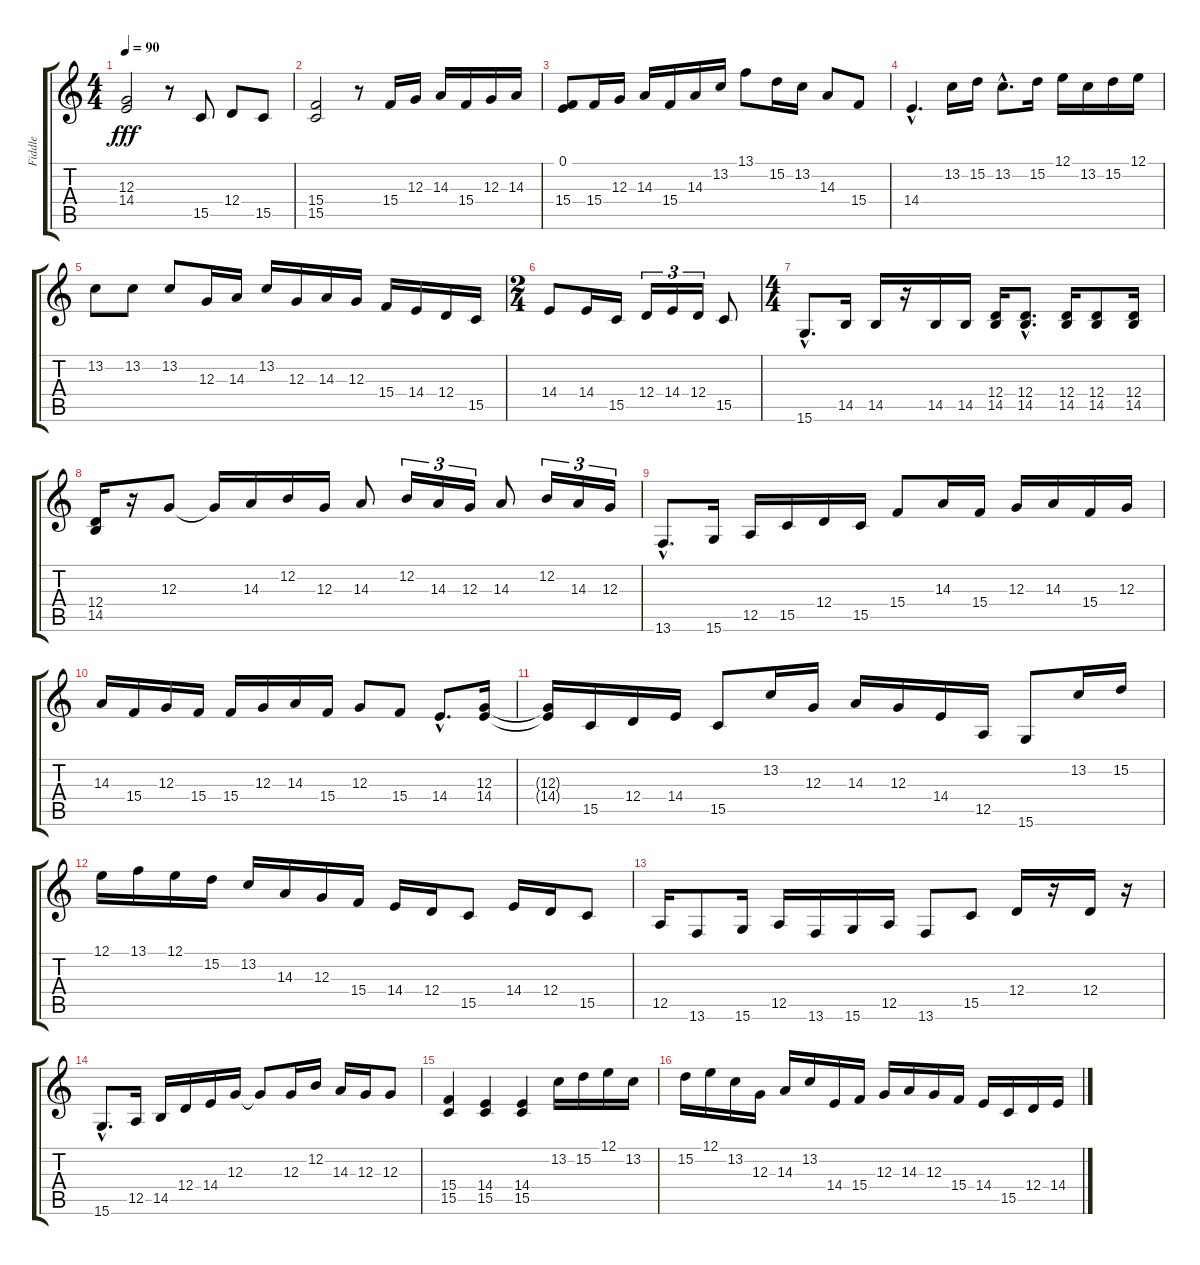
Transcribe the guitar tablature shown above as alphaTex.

\track ("Fiddle" "Fiddle") {instrument violin}
\staff {score tabs}
\tuning (E4 B3 G3 D3 A2 E2) {hide}
\ts (4 4)
\tempo 90
\clef g2
\ks c
(12.3 14.4).2{dy fff} r.8 15.5.8 12.4.8 15.5.8 |
(15.4 15.5).2 r.8 15.4.16 12.3.16 14.3.16 15.4.16 12.3.16 14.3.16 |
(0.1 15.4).8 15.4.16 12.3.16 14.3.16 15.4.16 14.3.16 13.2.16 13.1.8 15.2.16 13.2.16 14.3.8 15.4.8 |
14.4{hac}.4{d} 13.2.16 15.2.16 13.2{hac}.8{d} 15.2.16 12.1.16 13.2.16 15.2.16 12.1.16 |
13.2.8 13.2.8 13.2.8 12.3.16 14.3.16 13.2.16 12.3.16 14.3.16 12.3.16 15.4.16 14.4.16 12.4.16 15.5.16 |
\ts (2 4)
14.4.8 14.4.16 15.5.16 12.4.16{tu (3 2)} 14.4.16{tu (3 2)} 12.4.16{tu (3 2)} 15.5.8 |
\ts (4 4)
15.6{hac}.8{d} 14.5.16 14.5.16 r.16 14.5.16 14.5.16 (12.4 14.5).16 (12.4{hac} 14.5{hac}).8{d} (12.4 14.5).16 (12.4 14.5).8 (12.4 14.5).16 |
(12.4 14.5).16 r.16 12.3.8 12.3{t}.16 14.3.16 12.2.16 12.3.16 14.3.8 12.2.16{tu (3 2)} 14.3.16{tu (3 2)} 12.3.16{tu (3 2)} 14.3.8 12.2.16{tu (3 2)} 14.3.16{tu (3 2)} 12.3.16{tu (3 2)} |
13.6{hac}.8{d} 15.6.16 12.5.16 15.5.16 12.4.16 15.5.16 15.4.8 14.3.16 15.4.16 12.3.16 14.3.16 15.4.16 12.3.16 |
14.3.16 15.4.16 12.3.16 15.4.16 15.4.16 12.3.16 14.3.16 15.4.16 12.3.8 15.4.8 14.4{hac}.8{d} (12.3 14.4).16 |
(12.3{t} 14.4{t}).16 15.5.16 12.4.16 14.4.16 15.5.8 13.2.16 12.3.16 14.3.16 12.3.16 14.4.16 12.5.16 15.6.8 13.2.16 15.2.16 |
12.1.16 13.1.16 12.1.16 15.2.16 13.2.16 14.3.16 12.3.16 15.4.16 14.4.16 12.4.16 15.5.8 14.4.16 12.4.16 15.5.8 |
12.5.16 13.6.8 15.6.16 12.5.16 13.6.16 15.6.16 12.5.16 13.6.8 15.5.8 12.4.16 r.16 12.4.16 r.16 |
15.6{hac}.8{d} 12.5.16 14.5.16 12.4.16 14.4.16 12.3.16 12.3{t}.8 12.3.16 12.2.16 14.3.16 12.3.16 12.3.8 |
(15.4 15.5).4 (14.4 15.5).4 (14.4 15.5).4 13.2.16 15.2.16 12.1.16 13.2.16 |
15.2.16 12.1.16 13.2.16 12.3.16 14.3.16 13.2.16 14.4.16 15.4.16 12.3.16 14.3.16 12.3.16 15.4.16 14.4.16 15.5.16 12.4.16 14.4.16
